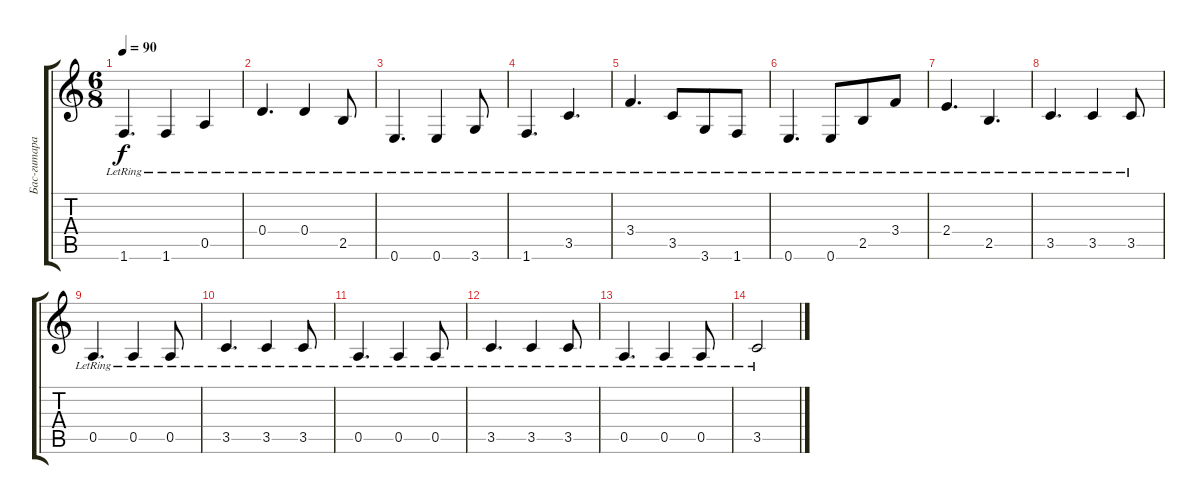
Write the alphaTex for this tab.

\track ("Бас-гитара" "Бас-гитара") {instrument electricbassfinger}
\staff {score tabs}
\tuning (E4 B3 G3 D3 A2 E2) {hide}
\ts (6 8)
\tempo 90
\clef g2
\ks aminor
1.6{lr}.4{d dy f} 1.6{lr}.4 0.5{lr}.4 |
0.4{lr}.4{d} 0.4{lr}.4 2.5{lr}.8 |
0.6{lr}.4{d} 0.6{lr}.4 3.6{lr}.8 |
1.6{lr}.4{d} 3.5{lr}.4{d} |
3.4{lr}.4{d} 3.5{lr}.8 3.6{lr}.8 1.6{lr}.8 |
0.6{lr}.4{d} 0.6{lr}.8 2.5{lr}.8 3.4{lr}.8 |
2.4{lr}.4{d} 2.5{lr}.4{d} |
3.5{lr}.4{d} 3.5{lr}.4 3.5{lr}.8 |
0.5{lr}.4{d} 0.5{lr}.4 0.5{lr}.8 |
3.5{lr}.4{d} 3.5{lr}.4 3.5{lr}.8 |
0.5{lr}.4{d} 0.5{lr}.4 0.5{lr}.8 |
3.5{lr}.4{d} 3.5{lr}.4 3.5{lr}.8 |
0.5{lr}.4{d} 0.5{lr}.4 0.5{lr}.8 |
3.5{lr}.2
